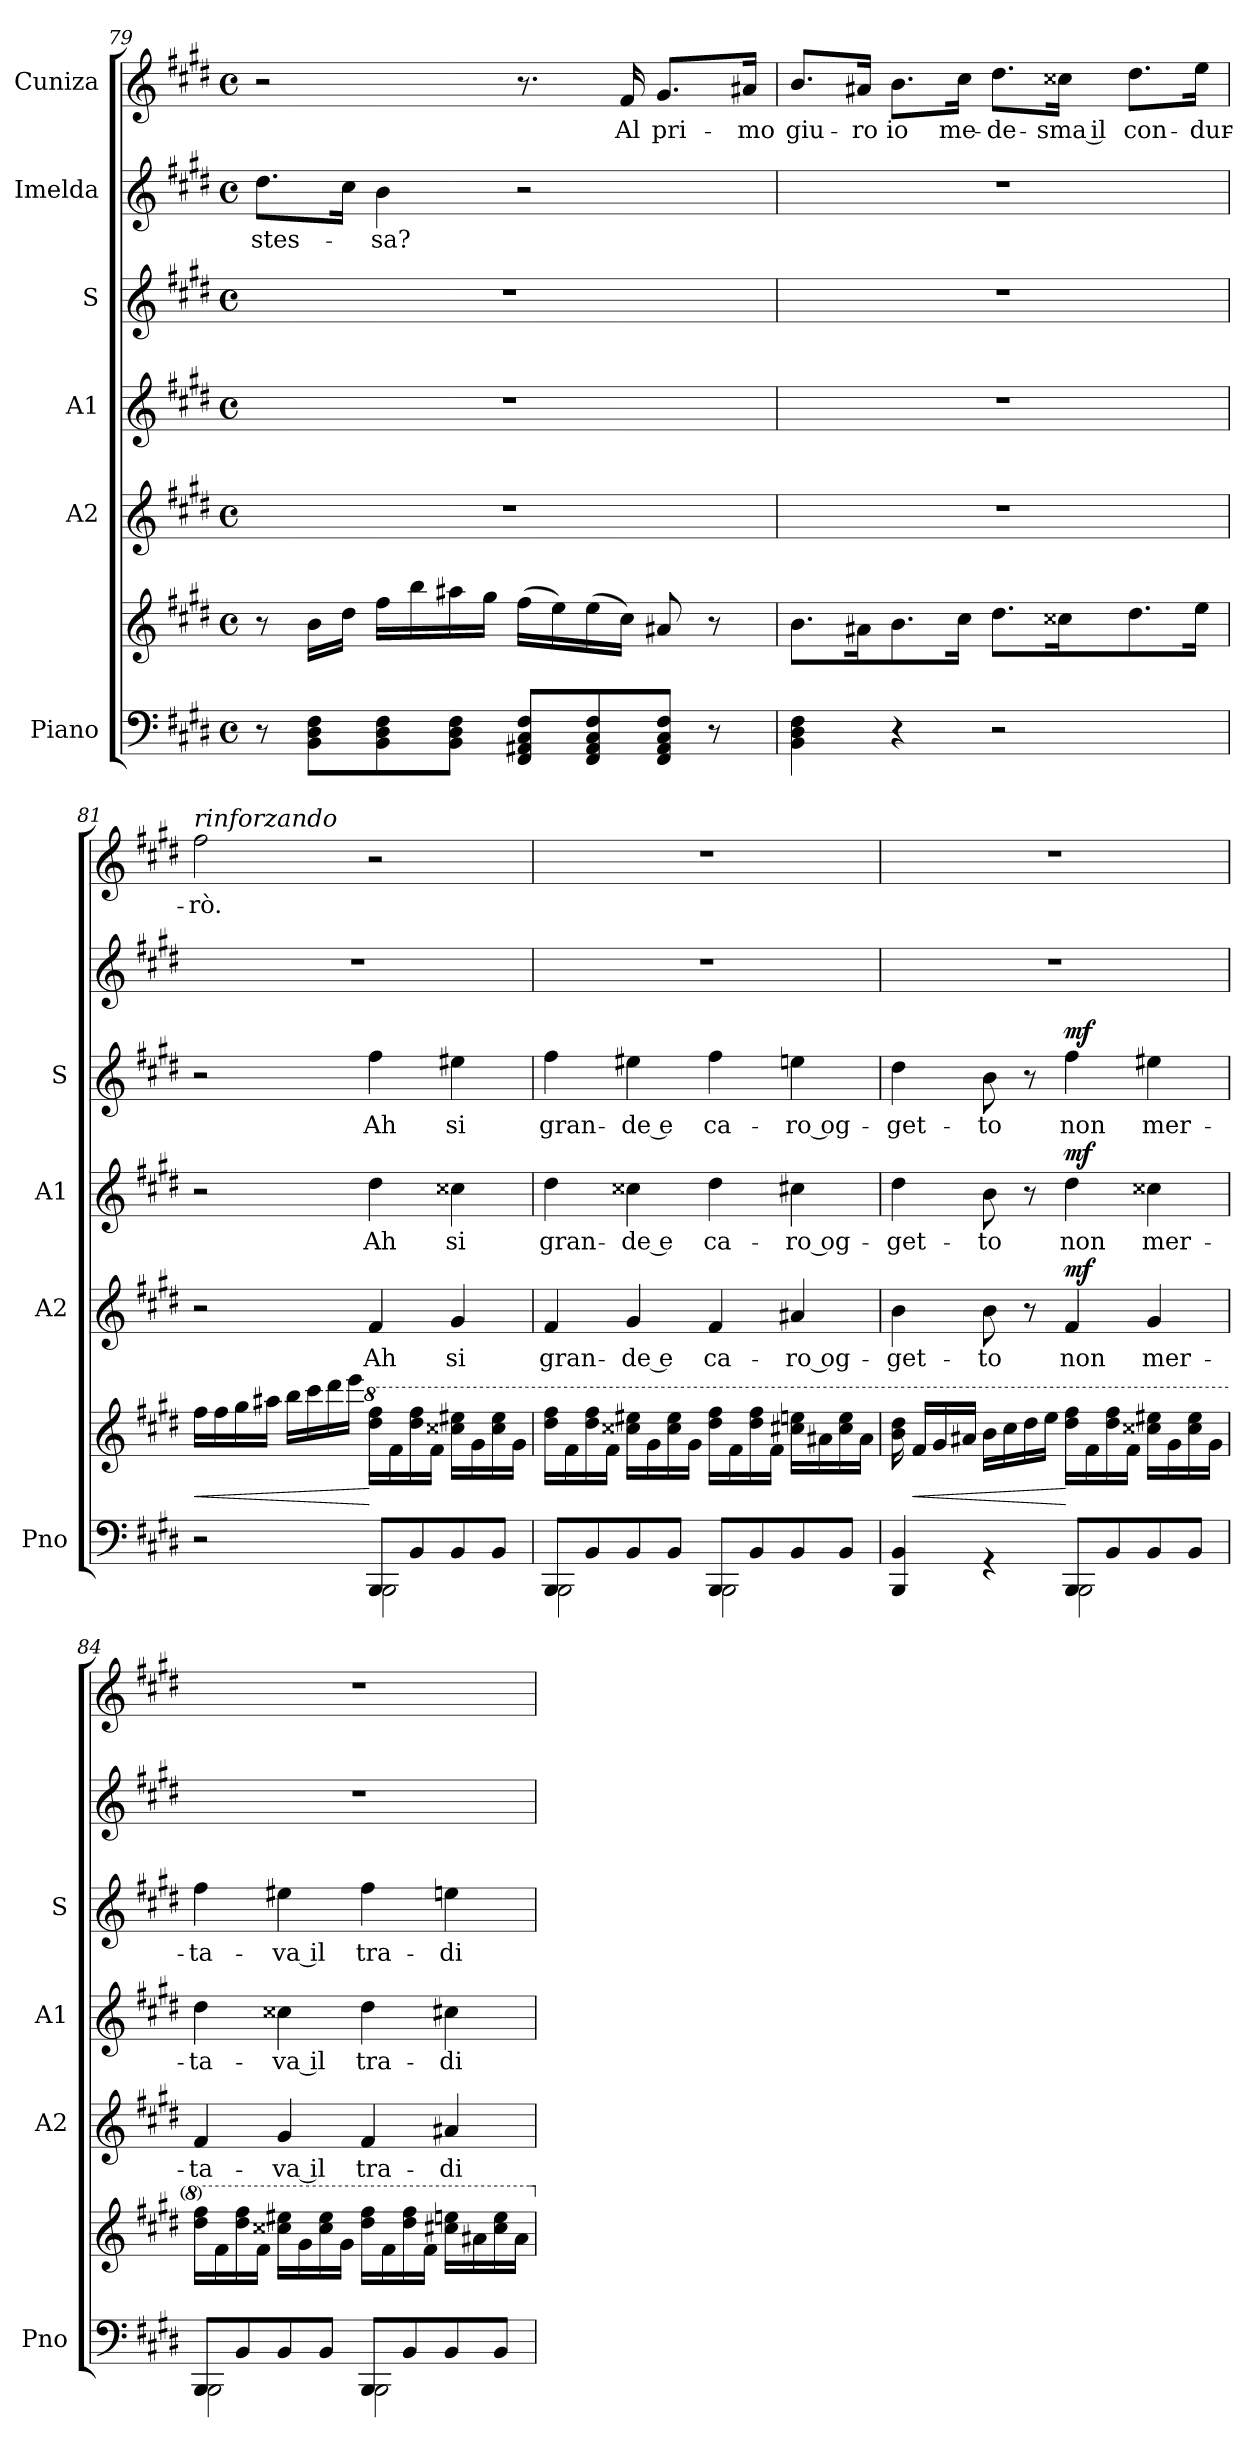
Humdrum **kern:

**kern	**kern	**dynam	**kern	**text	**dynam	**kern	**text	**dynam	**kern	**text	**dynam	**kern	**text	**kern	**text
*part6	*part6	*part6	*part5	*part5	*part5	*part4	*part4	*part4	*part3	*part3	*part3	*part2	*part2	*part1	*part1
*staff7	*staff6	*staff6/7	*staff5	*staff5	*staff5	*staff4	*staff4	*staff4	*staff3	*staff3	*staff3	*staff2	*staff2	*staff1	*staff1
*I"Piano	*	*	*I"A2	*	*	*I"A1	*	*	*I"S	*	*	*I"Imelda	*	*I"Cuniza	*
*I'Pno	*	*	*I'A2	*	*	*I'A1	*	*	*I'S	*	*	*	*	*	*
*clefF4	*clefG2	*	*clefG2	*	*	*clefG2	*	*	*clefG2	*	*	*clefG2	*	*clefG2	*
*k[f#c#g#d#]	*k[f#c#g#d#]	*	*k[f#c#g#d#]	*	*	*k[f#c#g#d#]	*	*	*k[f#c#g#d#]	*	*	*k[f#c#g#d#]	*	*k[f#c#g#d#]	*
*M4/4	*M4/4	*	*M4/4	*	*	*M4/4	*	*	*M4/4	*	*	*M4/4	*	*M4/4	*
*met(c)	*met(c)	*	*met(c)	*	*	*met(c)	*	*	*met(c)	*	*	*met(c)	*	*met(c)	*
=79	=79	=79	=79	=79	=79	=79	=79	=79	=79	=79	=79	=79	=79	=79	=79
8r	8r	.	1r	.	.	1r	.	.	1r	.	.	8.dd#\L	stes-	2r	.
8BB\ 8D#\ 8F#\L	16b\LL	.	.	.	.	.	.	.	.	.	.	.	.	.	.
.	16dd#\JJ	.	.	.	.	.	.	.	.	.	.	16cc#\Jk	.	.	.
8BB\ 8D#\ 8F#\	16ff#\LL	.	.	.	.	.	.	.	.	.	.	4b\	-sa?	.	.
.	16bb\	.	.	.	.	.	.	.	.	.	.	.	.	.	.
8BB\ 8D#\ 8F#\J	16aa#X\	.	.	.	.	.	.	.	.	.	.	.	.	.	.
.	16gg#\JJ	.	.	.	.	.	.	.	.	.	.	.	.	.	.
8FF#/ 8AA#X/ 8C#/ 8F#/L	(16ff#\LL	.	.	.	.	.	.	.	.	.	.	2r	.	8.r	.
.	16ee\)	.	.	.	.	.	.	.	.	.	.	.	.	.	.
8FF#/ 8AA#/ 8C#/ 8F#/	(16ee\	.	.	.	.	.	.	.	.	.	.	.	.	.	.
.	16cc#\JJ)	.	.	.	.	.	.	.	.	.	.	.	.	16f#/	Al
8FF#/ 8AA#/ 8C#/ 8F#/J	8a#X/	.	.	.	.	.	.	.	.	.	.	.	.	8.g#/L	pri-
8r	8r	.	.	.	.	.	.	.	.	.	.	.	.	.	.
.	.	.	.	.	.	.	.	.	.	.	.	.	.	16a#X/Jk	-mo
!!LO:LB:g=z
=80	=80	=80	=80	=80	=80	=80	=80	=80	=80	=80	=80	=80	=80	=80	=80
4BB\ 4D#\ 4F#\	8.b\L	.	1r	.	.	1r	.	.	1r	.	.	1r	.	8.b/L	giu-
.	16a#X\K	.	.	.	.	.	.	.	.	.	.	.	.	16a#X/Jk	-ro
4r	8.b\	.	.	.	.	.	.	.	.	.	.	.	.	8.b\L	io
.	16cc#\Jk	.	.	.	.	.	.	.	.	.	.	.	.	16cc#\Jk	me-
2r	8.dd#\L	.	.	.	.	.	.	.	.	.	.	.	.	8.dd#\L	-de-
.	16cc##X\K	.	.	.	.	.	.	.	.	.	.	.	.	16cc##X\Jk	-sma il
.	8.dd#\	.	.	.	.	.	.	.	.	.	.	.	.	8.dd#\L	con-
.	16ee\Jk	.	.	.	.	.	.	.	.	.	.	.	.	16ee\Jk	-dur-
=81	=81	=81	=81	=81	=81	=81	=81	=81	=81	=81	=81	=81	=81	=81	=81
*^	*	*	*	*	*	*	*	*	*	*	*	*	*	*	*
!	!	!	!	!	!	!	!	!	!	!	!	!	!	!	!LO:TX:a:i:t=rinforzando	!
!	!	!	!LO:HP:b	!	!	!	!	!	!	!	!	!	!	!	!	!
2r	2ryy	16ff#\LL	<	2r	.	.	2r	.	.	2r	.	.	1r	.	2ff#\	-rò.
.	.	16ff#\	.	.	.	.	.	.	.	.	.	.	.	.	.	.
.	.	16gg#\	.	.	.	.	.	.	.	.	.	.	.	.	.	.
.	.	16aa#X\JJ	.	.	.	.	.	.	.	.	.	.	.	.	.	.
.	.	16bb\LL	.	.	.	.	.	.	.	.	.	.	.	.	.	.
.	.	16ccc#\	.	.	.	.	.	.	.	.	.	.	.	.	.	.
.	.	16ddd#\	.	.	.	.	.	.	.	.	.	.	.	.	.	.
.	.	16eee\JJ	.	.	.	.	.	.	.	.	.	.	.	.	.	.
*	*	*8va	*	*	*	*	*	*	*	*	*	*	*	*	*	*
!	!	!	!LO:DY:n=1:b=2	!	!	!	!	!	!	!	!	!	!	!	!	!
!	!	!	!LO:DY:n=2:b	!	!	!	!	!	!	!	!	!	!	!	!	!
8BBB/L	2BBB\	16ddd#\ 16fff#\LL	[ mp mp	4f#/	Ah	.	4dd#\	Ah	.	4ff#\	Ah	.	.	.	2r	.
.	.	16ff#\	.	.	.	.	.	.	.	.	.	.	.	.	.	.
8BB/	.	16ddd#\ 16fff#\	.	.	.	.	.	.	.	.	.	.	.	.	.	.
.	.	16ff#\JJ	.	.	.	.	.	.	.	.	.	.	.	.	.	.
8BB/	.	16ccc##X\ 16eee#X\LL	.	4g#/	si	.	4cc##X\	si	.	4ee#X\	si	.	.	.	.	.
.	.	16gg#\	.	.	.	.	.	.	.	.	.	.	.	.	.	.
8BB/J	.	16ccc##\ 16eee#\	.	.	.	.	.	.	.	.	.	.	.	.	.	.
.	.	16gg#\JJ	.	.	.	.	.	.	.	.	.	.	.	.	.	.
!!LO:PB:g=z
=82	=82	=82	=82	=82	=82	=82	=82	=82	=82	=82	=82	=82	=82	=82	=82	=82
8BBB/L	2BBB\	16ddd#\ 16fff#\LL	.	4f#/	gran-	.	4dd#\	gran-	.	4ff#\	gran-	.	1r	.	1r	.
.	.	16ff#\	.	.	.	.	.	.	.	.	.	.	.	.	.	.
8BB/	.	16ddd#\ 16fff#\	.	.	.	.	.	.	.	.	.	.	.	.	.	.
.	.	16ff#\JJ	.	.	.	.	.	.	.	.	.	.	.	.	.	.
8BB/	.	16ccc##X\ 16eee#X\LL	.	4g#/	-de e	.	4cc##X\	-de e	.	4ee#X\	-de e	.	.	.	.	.
.	.	16gg#\	.	.	.	.	.	.	.	.	.	.	.	.	.	.
8BB/J	.	16ccc##\ 16eee#\	.	.	.	.	.	.	.	.	.	.	.	.	.	.
.	.	16gg#\JJ	.	.	.	.	.	.	.	.	.	.	.	.	.	.
8BBB/L	2BBB\	16ddd#\ 16fff#\LL	.	4f#/	ca-	.	4dd#\	ca-	.	4ff#\	ca-	.	.	.	.	.
.	.	16ff#\	.	.	.	.	.	.	.	.	.	.	.	.	.	.
8BB/	.	16ddd#\ 16fff#\	.	.	.	.	.	.	.	.	.	.	.	.	.	.
.	.	16ff#\JJ	.	.	.	.	.	.	.	.	.	.	.	.	.	.
8BB/	.	16ccc#X\ 16eeen\LL	.	4a#X/	-ro og-	.	4cc#X\	-ro og-	.	4een\	-ro og-	.	.	.	.	.
.	.	16aa#X\	.	.	.	.	.	.	.	.	.	.	.	.	.	.
8BB/J	.	16ccc#\ 16eee\	.	.	.	.	.	.	.	.	.	.	.	.	.	.
.	.	16aa#\JJ	.	.	.	.	.	.	.	.	.	.	.	.	.	.
=83	=83	=83	=83	=83	=83	=83	=83	=83	=83	=83	=83	=83	=83	=83	=83	=83
4BBB/ 4BB/	2rCCyy	16bb\ 16ddd#\	.	4b\	-get-	.	4dd#\	-get-	.	4dd#\	-get-	.	1r	.	1r	.
!	!	!	!LO:HP:b	!	!	!	!	!	!	!	!	!	!	!	!	!
.	.	16ff#/LL	<	.	.	.	.	.	.	.	.	.	.	.	.	.
.	.	16gg#/	.	.	.	.	.	.	.	.	.	.	.	.	.	.
.	.	16aa#X/JJ	.	.	.	.	.	.	.	.	.	.	.	.	.	.
4rGG	.	16bb\LL	.	8b\	-to	.	8b\	-to	.	8b\	-to	.	.	.	.	.
.	.	16ccc#\	.	.	.	.	.	.	.	.	.	.	.	.	.	.
.	.	16ddd#\	.	8r	.	.	8r	.	.	8r	.	.	.	.	.	.
.	.	16eee\JJ	.	.	.	.	.	.	.	.	.	.	.	.	.	.
!	!	!	!LO:DY:n=1:b=2	!	!	!	!	!	!	!	!	!	!	!	!	!
!	!	!	!LO:DY:n=2:b	!	!	!LO:DY:a	!	!	!LO:DY:a	!	!	!LO:DY:a	!	!	!	!
8BBB/L	2BBB\	16ddd#\ 16fff#\LL	[ mf mf	4f#/	non	mf	4dd#\	non	mf	4ff#\	non	mf	.	.	.	.
.	.	16ff#\	.	.	.	.	.	.	.	.	.	.	.	.	.	.
8BB/	.	16ddd#\ 16fff#\	.	.	.	.	.	.	.	.	.	.	.	.	.	.
.	.	16ff#\JJ	.	.	.	.	.	.	.	.	.	.	.	.	.	.
8BB/	.	16ccc##X\ 16eee#X\LL	.	4g#/	mer-	.	4cc##X\	mer-	.	4ee#X\	mer-	.	.	.	.	.
.	.	16gg#\	.	.	.	.	.	.	.	.	.	.	.	.	.	.
8BB/J	.	16ccc##\ 16eee#\	.	.	.	.	.	.	.	.	.	.	.	.	.	.
.	.	16gg#\JJ	.	.	.	.	.	.	.	.	.	.	.	.	.	.
!!LO:LB:g=z
=84	=84	=84	=84	=84	=84	=84	=84	=84	=84	=84	=84	=84	=84	=84	=84	=84
8BBB/L	2BBB\	16ddd#\ 16fff#\LL	.	4f#/	-ta-	.	4dd#\	-ta-	.	4ff#\	-ta-	.	1r	.	1r	.
.	.	16ff#\	.	.	.	.	.	.	.	.	.	.	.	.	.	.
8BB/	.	16ddd#\ 16fff#\	.	.	.	.	.	.	.	.	.	.	.	.	.	.
.	.	16ff#\JJ	.	.	.	.	.	.	.	.	.	.	.	.	.	.
8BB/	.	16ccc##X\ 16eee#X\LL	.	4g#/	-va il	.	4cc##X\	-va il	.	4ee#X\	-va il	.	.	.	.	.
.	.	16gg#\	.	.	.	.	.	.	.	.	.	.	.	.	.	.
8BB/J	.	16ccc##\ 16eee#\	.	.	.	.	.	.	.	.	.	.	.	.	.	.
.	.	16gg#\JJ	.	.	.	.	.	.	.	.	.	.	.	.	.	.
8BBB/L	2BBB\	16ddd#\ 16fff#\LL	.	4f#/	tra-	.	4dd#\	tra-	.	4ff#\	tra-	.	.	.	.	.
.	.	16ff#\	.	.	.	.	.	.	.	.	.	.	.	.	.	.
8BB/	.	16ddd#\ 16fff#\	.	.	.	.	.	.	.	.	.	.	.	.	.	.
.	.	16ff#\JJ	.	.	.	.	.	.	.	.	.	.	.	.	.	.
8BB/	.	16ccc#X\ 16eeen\LL	.	4a#X/	-di-	.	4cc#X\	-di-	.	4een\	-di-	.	.	.	.	.
.	.	16aa#X\	.	.	.	.	.	.	.	.	.	.	.	.	.	.
8BB/J	.	16ccc#\ 16eee\	.	.	.	.	.	.	.	.	.	.	.	.	.	.
.	.	16aa#\JJ	.	.	.	.	.	.	.	.	.	.	.	.	.	.
*v	*v	*	*	*	*	*	*	*	*	*	*	*	*	*	*	*
*	*X8va	*	*	*	*	*	*	*	*	*	*	*	*	*	*
=	=	=	=	=	=	=	=	=	=	=	=	=	=	=	=
*-	*-	*-	*-	*-	*-	*-	*-	*-	*-	*-	*-	*-	*-	*-	*-
